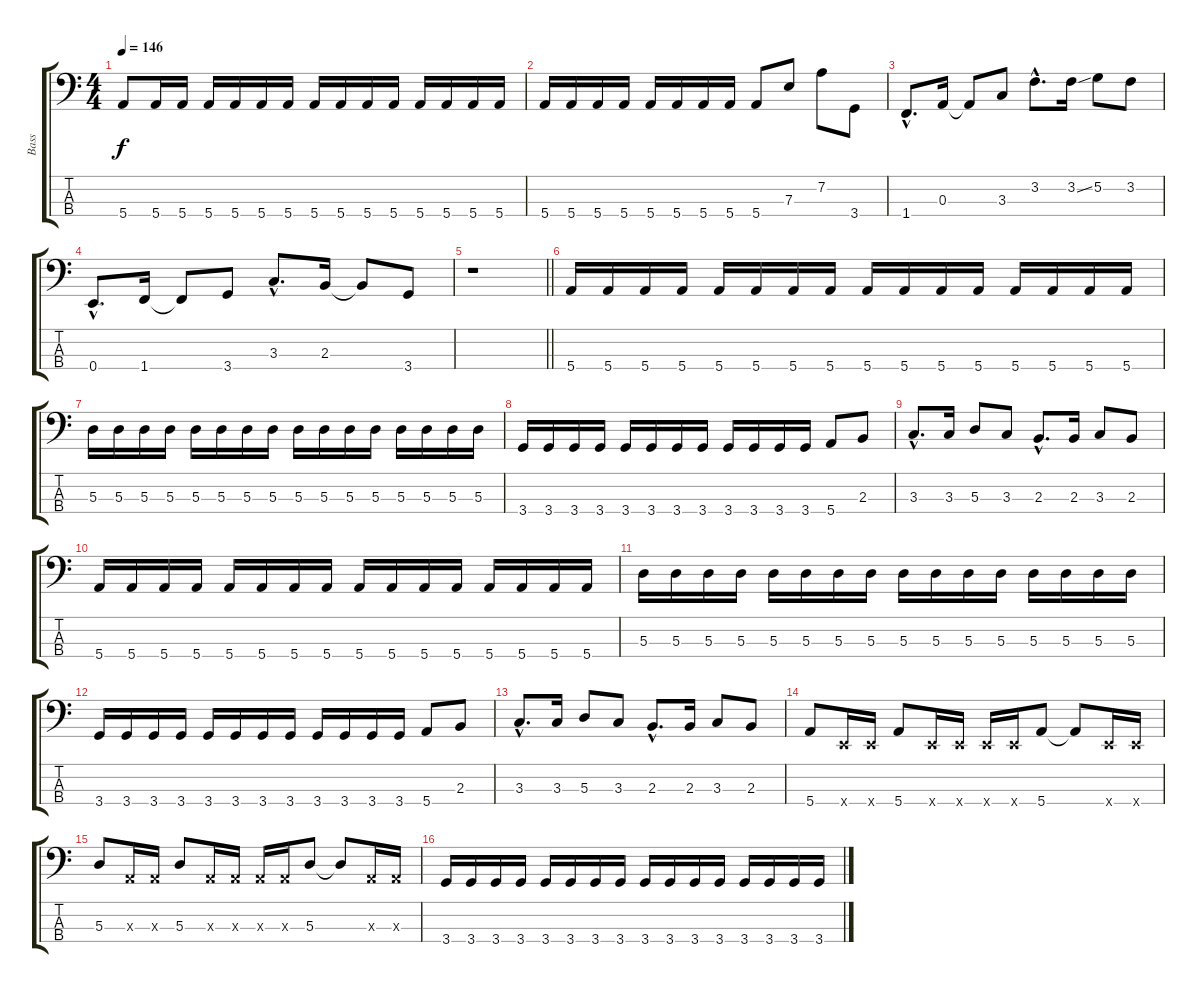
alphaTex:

\track ("Bass" "Bass") {instrument electricbassfinger}
\staff {score tabs}
\tuning (G2 D2 A1 E1) {hide}
\ts (4 4)
\tempo 146
\clef f4
\ks c
5.4.8{dy f} 5.4.16 5.4.16 5.4.16 5.4.16 5.4.16 5.4.16 5.4.16 5.4.16 5.4.16 5.4.16 5.4.16 5.4.16 5.4.16 5.4.16 |
5.4.16 5.4.16 5.4.16 5.4.16 5.4.16 5.4.16 5.4.16 5.4.16 5.4.8 7.3.8 7.2.8 3.4.8 |
1.4{hac}.8{d} 0.3.16 0.3{t}.8 3.3.8 3.2{hac}.8{d} 3.2{ss}.16 5.2.8 3.2.8 |
0.4{hac}.8{d} 1.4.16 1.4{t}.8 3.4.8 3.3{hac}.8{d} 2.3.16 2.3{t}.8 3.4.8 |
\barLineRight lightlight
r.1 |
5.4.16 5.4.16 5.4.16 5.4.16 5.4.16 5.4.16 5.4.16 5.4.16 5.4.16 5.4.16 5.4.16 5.4.16 5.4.16 5.4.16 5.4.16 5.4.16 |
5.3.16 5.3.16 5.3.16 5.3.16 5.3.16 5.3.16 5.3.16 5.3.16 5.3.16 5.3.16 5.3.16 5.3.16 5.3.16 5.3.16 5.3.16 5.3.16 |
3.4.16 3.4.16 3.4.16 3.4.16 3.4.16 3.4.16 3.4.16 3.4.16 3.4.16 3.4.16 3.4.16 3.4.16 5.4.8 2.3.8 |
3.3{hac}.8{d} 3.3.16 5.3.8 3.3.8 2.3{hac}.8{d} 2.3.16 3.3.8 2.3.8 |
5.4.16 5.4.16 5.4.16 5.4.16 5.4.16 5.4.16 5.4.16 5.4.16 5.4.16 5.4.16 5.4.16 5.4.16 5.4.16 5.4.16 5.4.16 5.4.16 |
5.3.16 5.3.16 5.3.16 5.3.16 5.3.16 5.3.16 5.3.16 5.3.16 5.3.16 5.3.16 5.3.16 5.3.16 5.3.16 5.3.16 5.3.16 5.3.16 |
3.4.16 3.4.16 3.4.16 3.4.16 3.4.16 3.4.16 3.4.16 3.4.16 3.4.16 3.4.16 3.4.16 3.4.16 5.4.8 2.3.8 |
3.3{hac}.8{d} 3.3.16 5.3.8 3.3.8 2.3{hac}.8{d} 2.3.16 3.3.8 2.3.8 |
5.4.8 0.4{x}.16 0.4{x}.16 5.4.8 0.4{x}.16 0.4{x}.16 0.4{x}.16 0.4{x}.16 5.4.8 5.4{t}.8 0.4{x}.16 0.4{x}.16 |
5.3.8 0.3{x}.16 0.3{x}.16 5.3.8 0.3{x}.16 0.3{x}.16 0.3{x}.16 0.3{x}.16 5.3.8 5.3{t}.8 0.3{x}.16 0.3{x}.16 |
3.4.16 3.4.16 3.4.16 3.4.16 3.4.16 3.4.16 3.4.16 3.4.16 3.4.16 3.4.16 3.4.16 3.4.16 3.4.16 3.4.16 3.4.16 3.4.16
